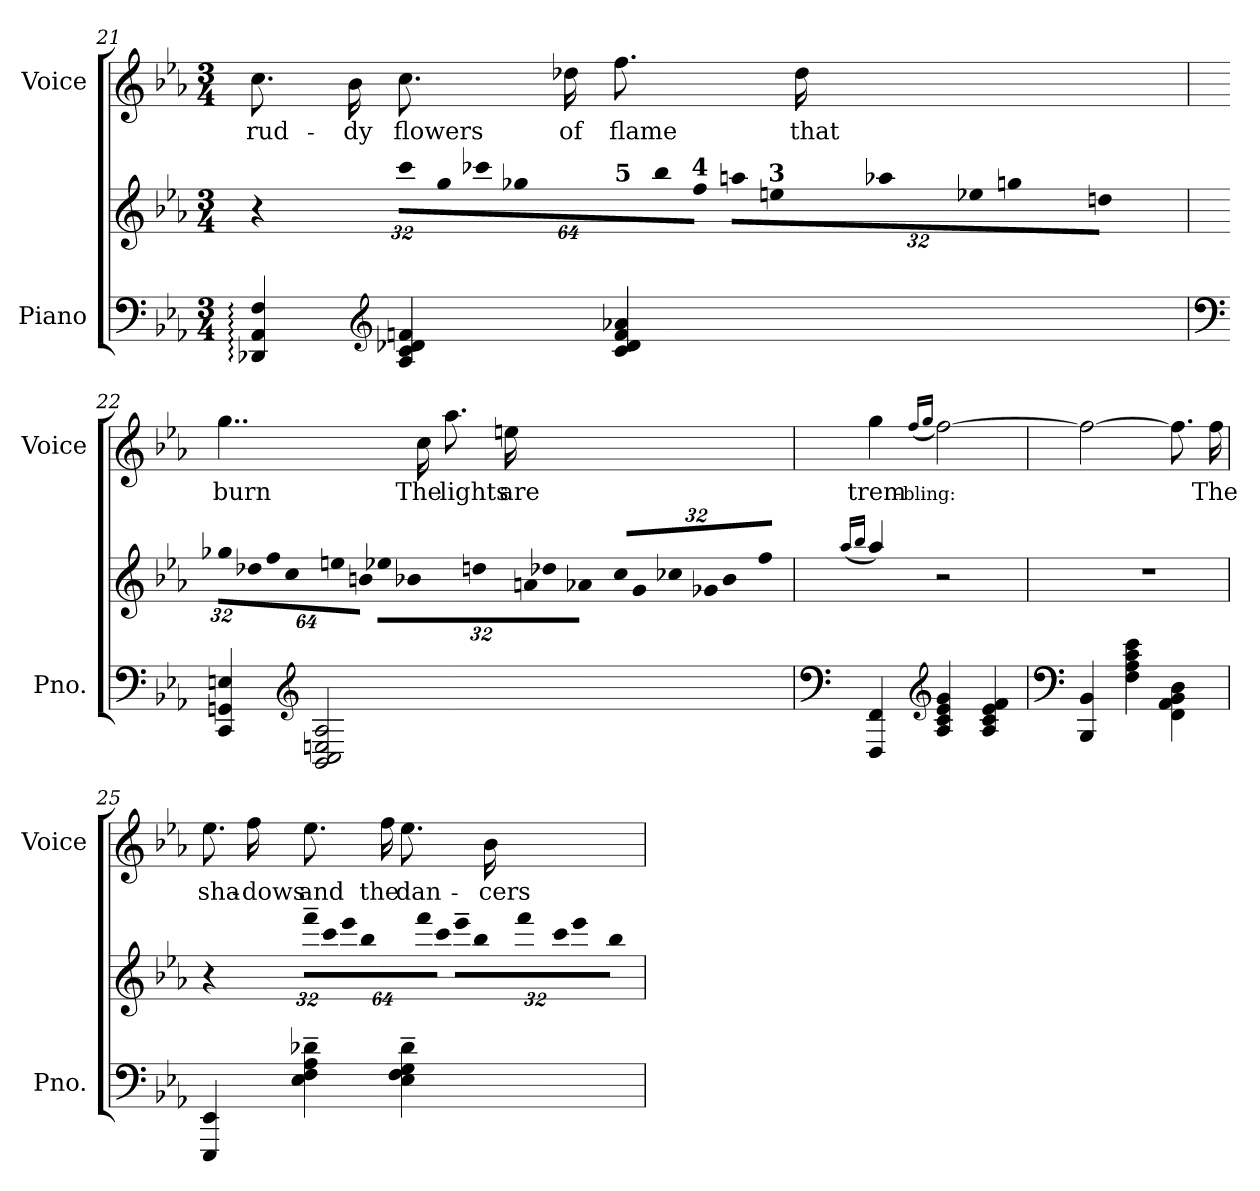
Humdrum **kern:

**kern	**kern	**kern	**text
*part2	*part2	*part1	*part1
*staff3	*staff2	*staff1	*staff1
*I"Piano	*	*I"Voice	*
*I'Pno.	*	*I'Voice	*
*clefF4	*clefG2	*clefG2	*
*k[b-e-a-]	*k[b-e-a-]	*k[b-e-a-]	*
*E-:	*E-:	*E-:	*
*M3/4	*M3/4	*M3/4	*
=21	=21	=21	=21
!	!	!	!LO:LY:b:color=#000000
4DD-Xi/: 4AA-i: 4Fi:	4r	8.cci\	rud-
!	!	!	!LO:LY:b:color=#000000
.	.	16b-i\	-dy
*clefG2	*	*	*
*	*Xbrackettup	*	*
!	!LO:N:vis=16	!	!
!	!	!	!LO:LY:b:color=#000000
4A-i/ 4ci 4d-Xi 4fni	512%21ccci\LL	8.cci\	flowers
!	!LO:N:vis=16	!	!
.	1024%43ggi\	.	.
!	!LO:N:vis=16	!	!
.	1024%43ccc-Xi\	.	.
!	!LO:N:vis=16	!	!
.	512%21gg-Xi\	.	.
!	!LO:N:vis=16	!	!
.	1024%43bb-i\	.	.
!	!	!	!LO:LY:b:color=#000000
.	.	16dd-Xi\	of
!	!LO:N:vis=16	!	!
.	1024%43ffi\JJ	.	.
!	!LO:N:vis=16	!	!
!	!LO:TX:a:B:t=5	!	!
!	!	!	!LO:LY:b:color=#000000
4ci/ 4d-i 4fi 4a-Xi	512%21aani\LL	8.ffi\	flame
!	!LO:N:vis=16	!	!
.	1024%43eeni\	.	.
!	!LO:TX:a:B:t=4	!	!
!	!LO:N:vis=16	!	!
.	1024%43aa-Xi\	.	.
!	!LO:N:vis=16	!	!
.	512%21ee-Xi\	.	.
!	!LO:TX:a:B:t=3	!	!
!	!LO:N:vis=16	!	!
.	1024%43ggni\	.	.
!	!	!	!LO:LY:b:color=#000000
.	.	16dd-i\	that
!	!LO:N:vis=16	!	!
.	1024%43ddni\JJ	.	.
!!LO:PB:g=z
=22	=22	=22	=22
*clefF4	*	*	*
!	!LO:N:vis=16	!	!
!	!	!	!LO:LY:b:color=#000000
4CCi/ 4GGni 4Eni	512%21gg-Xi\LL	4..ggi\	burn
!	!LO:N:vis=16	!	!
.	1024%43dd-Xi\	.	.
!	!LO:N:vis=16	!	!
.	1024%43ffi\	.	.
!	!LO:N:vis=16	!	!
.	512%21cci\	.	.
!	!LO:N:vis=16	!	!
.	1024%43eeni\	.	.
!	!LO:N:vis=16	!	!
.	1024%43bni\JJ	.	.
*clefG2	*	*	*
*X8ba	*	*	*
!	!LO:N:vis=16	!	!
2BB-i/ 2Ci 2Eni 2A-i	512%21ee-Xi\LL	.	.
!	!LO:N:vis=16	!	!
.	1024%43b-Xi\	.	.
!	!LO:N:vis=16	!	!
.	1024%43ddni\	.	.
!	!LO:N:vis=16	!	!
.	512%21ani\	.	.
!	!LO:N:vis=16	!	!
.	1024%43dd-Xi\	.	.
!	!	!	!LO:LY:b:color=#000000
.	.	16cci\	The
!	!LO:N:vis=16	!	!
.	1024%43a-Xi\JJ	.	.
!	!LO:N:vis=16	!	!
!	!	!	!LO:LY:b:color=#000000
.	512%21cci/LL	8.aa-i\	lights
!	!LO:N:vis=16	!	!
.	1024%43gi/	.	.
!	!LO:N:vis=16	!	!
.	1024%43cc-Xi/	.	.
!	!LO:N:vis=16	!	!
.	512%21g-Xi/	.	.
!	!LO:N:vis=16	!	!
.	1024%43b-i/	.	.
!	!	!	!LO:LY:b:color=#000000
.	.	16eeni\	are
*	*8ba	*	*
!	!LO:N:vis=16	!	!
.	1024%43fi/JJ	.	.
=23	=23	=23	=23
*clefF4	*	*	*
.	(16qa-i/LL	.	.
.	16qb-i/JJ	.	.
!	!	!	!LO:LY:b:color=#000000
4FFFi/ 4FFi	4a-i/)	4ggi\	trem-
*clefG2	*	*	*
!	!	!	!LO:LY:b:color=#000000
.	.	(16qffi/LL	-bling:
.	.	16qggi/JJ	.
4A-i/ 4ci 4e-i 4gi	2r	[>2ffi\)	.
4A-i/ 4ci 4e-i 4fi	.	.	.
!!LO:LB:g=z
=24	=24	=24	=24
*clefF4	*	*	*
*	*8ba	*	*
!	!LO:N:vis=1	!	!
4BBB-i/ 4BB-i	2.r	2ffi\_>	.
*X8ba	*	*	*
4Fi\ 4A-i 4ci 4e-i	.	.	.
4FFi\ 4AA-i 4BB-i 4Di	.	8.ffi\]	.
!	!	!	!LO:LY:b:color=#000000
.	.	16ffi\	The
=25	=25	=25	=25
!	!	!	!LO:LY:b:color=#000000
4EEE-i/ 4EE-i	4r	8.ee-i\	sha-
!	!	!	!LO:LY:b:color=#000000
.	.	16ffi\	-dows
!	!LO:N:vis=16	!	!
!	!	!	!LO:LY:b:color=#000000
4E-i\~ 4Fi~ 4A-i~ 4d-Xi~	512%21ff~i\LL	8.ee-i\	and
!	!LO:N:vis=16	!	!
.	1024%43cci\	.	.
!	!LO:N:vis=16	!	!
.	1024%43ee-i\	.	.
!	!LO:N:vis=16	!	!
.	512%21b-i\	.	.
!	!LO:N:vis=16	!	!
.	1024%43ffi\	.	.
!	!	!	!LO:LY:b:color=#000000
.	.	16ffi\	the
!	!LO:N:vis=16	!	!
.	1024%43cci\JJ	.	.
!	!LO:N:vis=16	!	!
!	!	!	!LO:LY:b:color=#000000
4E-i\~ 4Fi~ 4Gi~ 4d-i~	512%21ee-~i\LL	8.ee-i\	dan-
!	!LO:N:vis=16	!	!
.	1024%43b-i\	.	.
!	!LO:N:vis=16	!	!
.	1024%43ffi\	.	.
!	!LO:N:vis=16	!	!
.	512%21cci\	.	.
!	!LO:N:vis=16	!	!
.	1024%43ee-i\	.	.
!	!	!	!LO:LY:b:color=#000000
.	.	16b-i\	-cers
!	!LO:N:vis=16	!	!
.	1024%43b-i\JJ	.	.
=	=	=	=
*-	*-	*-	*-
